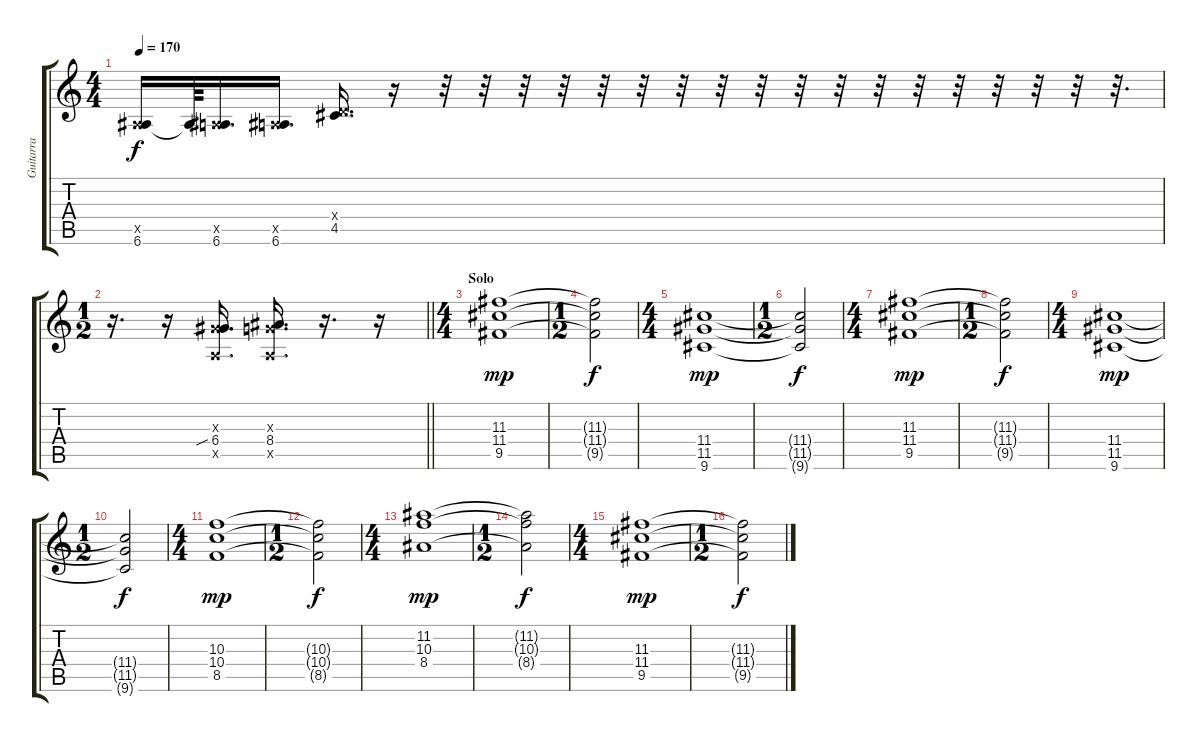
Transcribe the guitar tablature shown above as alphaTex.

\track ("Guitarra" "Guitarra") {instrument overdrivenguitar}
\staff {score tabs}
\tuning (E4 B3 G3 D3 A2 E2) {hide}
\ts (4 4)
\tempo 170
\clef g2
\ks c
(0.5{x} 6.6).16{dy f} 6.6{t}.64 (0.5{x} 6.6).16{d} (0.5{x} 6.6).16{d} (0.4{x} 4.5).16{d} r.16 r.32 r.32 r.32 r.32 r.32 r.32 r.32 r.32 r.32 r.32 r.32 r.32 r.32 r.32 r.32 r.32 r.32 r.32{d} |
\ts (1 2)
\barLineRight lightlight
r.16{d} r.16 (0.3{x} 6.4{sib} 0.5{x}).16{d} (0.3{x} 8.4 0.5{x}).16{d} r.16{d} r.16 |
\ts (4 4)
\section ("" "Solo")
(11.3 11.4 9.5).1{dy mp} |
\ts (1 2)
(11.3{t} 11.4{t} 9.5{t}).2{dy f} |
\ts (4 4)
(11.4 11.5 9.6).1{dy mp} |
\ts (1 2)
(11.4{t} 11.5{t} 9.6{t}).2{dy f} |
\ts (4 4)
(11.3 11.4 9.5).1{dy mp} |
\ts (1 2)
(11.3{t} 11.4{t} 9.5{t}).2{dy f} |
\ts (4 4)
(11.4 11.5 9.6).1{dy mp} |
\ts (1 2)
(11.4{t} 11.5{t} 9.6{t}).2{dy f} |
\ts (4 4)
(10.3 10.4 8.5).1{dy mp} |
\ts (1 2)
(10.3{t} 10.4{t} 8.5{t}).2{dy f} |
\ts (4 4)
(11.2 10.3 8.4).1{dy mp} |
\ts (1 2)
(11.2{t} 10.3{t} 8.4{t}).2{dy f} |
\ts (4 4)
(11.3 11.4 9.5).1{dy mp} |
\ts (1 2)
(11.3{t} 11.4{t} 9.5{t}).2{dy f}
